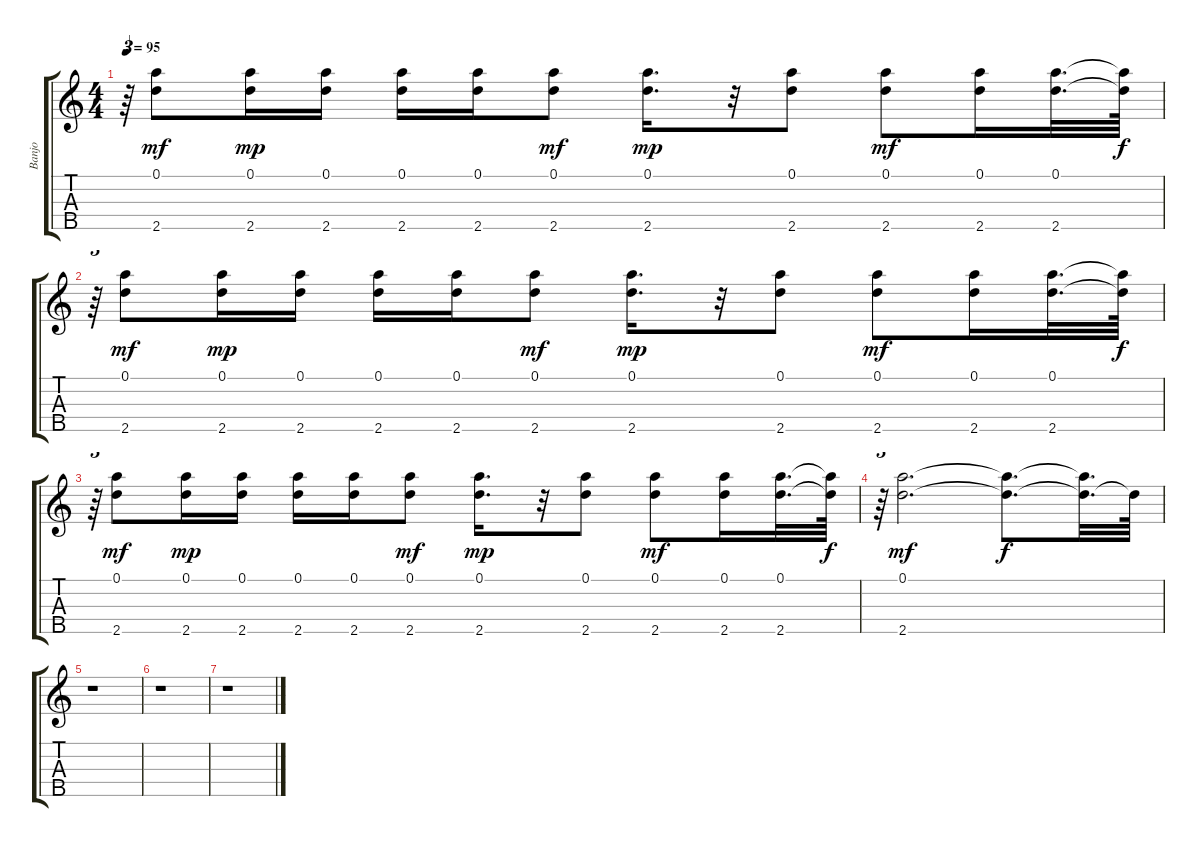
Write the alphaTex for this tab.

\track ("Banjo" "Banjo") {instrument banjo}
\staff {score tabs}
\tuning (D4 B3 G3 D3 G4) {hide}
\displaytranspose 12
\ts (4 4)
\tempo 95
\clef g2
\ks c
r.64{tu (3 2) dy f} (0.1 2.5).8{dy mf} (0.1 2.5).16{dy mp} (0.1 2.5).16 (0.1 2.5).16 (0.1 2.5).16 (0.1 2.5).8{dy mf} (0.1 2.5).16{d dy mp} r.32 (0.1 2.5).8 (0.1 2.5).8{dy mf} (0.1 2.5).16 (0.1 2.5).32{d} (0.1{t} 2.5{t}).64{dy f} |
r.64{tu (3 2)} (0.1 2.5).8{dy mf} (0.1 2.5).16{dy mp} (0.1 2.5).16 (0.1 2.5).16 (0.1 2.5).16 (0.1 2.5).8{dy mf} (0.1 2.5).16{d dy mp} r.32 (0.1 2.5).8 (0.1 2.5).8{dy mf} (0.1 2.5).16 (0.1 2.5).32{d} (0.1{t} 2.5{t}).64{dy f} |
r.64{tu (3 2)} (0.1 2.5).8{dy mf} (0.1 2.5).16{dy mp} (0.1 2.5).16 (0.1 2.5).16 (0.1 2.5).16 (0.1 2.5).8{dy mf} (0.1 2.5).16{d dy mp} r.32 (0.1 2.5).8 (0.1 2.5).8{dy mf} (0.1 2.5).16 (0.1 2.5).32{d} (0.1{t} 2.5{t}).64{dy f} |
r.64{tu (3 2)} (0.1 2.5).2{d dy mf} (0.1{t} 2.5{t}).8{d dy f} (0.1{t} 2.5{t}).32{d} 0.1{t}.64 |
r.1 |
r.1 |
r.1
